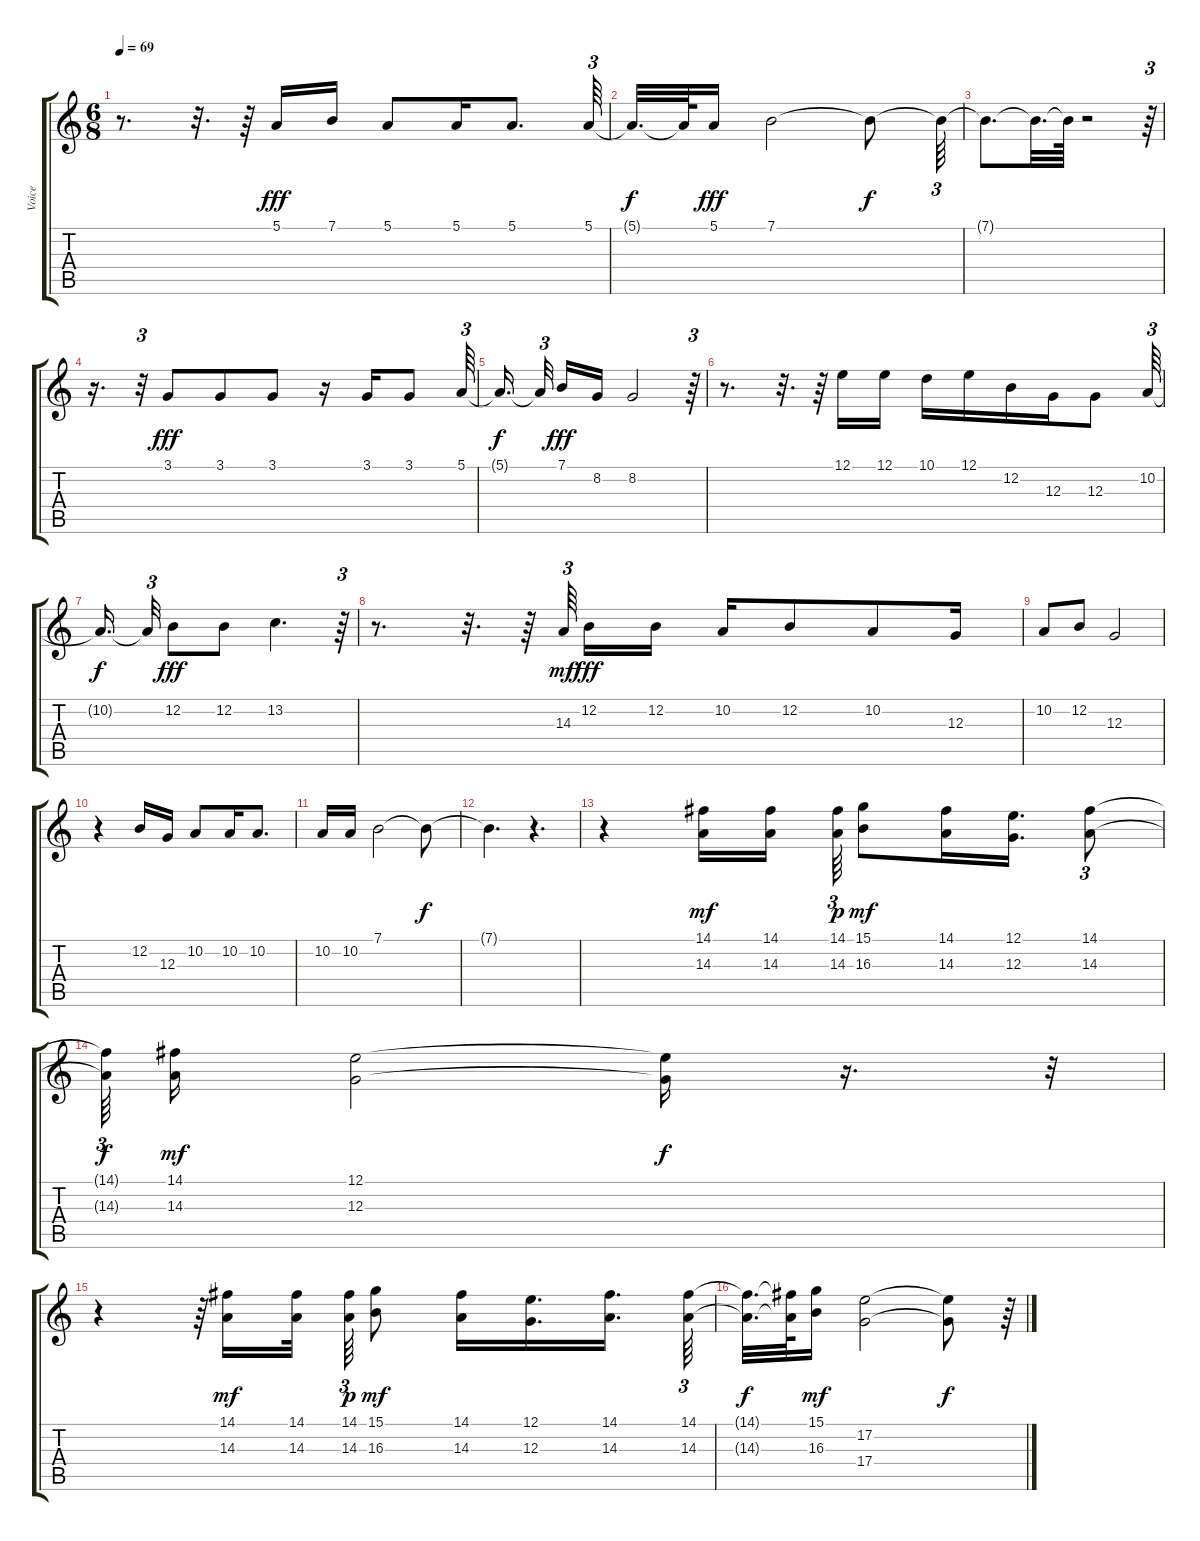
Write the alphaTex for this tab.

\track ("Voice" "Voice") {instrument pad1newage}
\staff {score tabs}
\tuning (E4 B3 G3 D3 A2 E2) {hide}
\ts (6 8)
\tempo 69
\clef g2
\ks c
r.8{d dy f} r.32{d} r.64 5.1.16{dy fff} 7.1.16 5.1.8 5.1.16 5.1.8{d} 5.1.64{tu (3 2)} |
5.1{t}.32{d dy f} 5.1{t}.64 5.1.16{dy fff} 7.1.2 7.1{t}.8{dy f} 7.1{t}.64{tu (3 2)} |
7.1{t}.8{d} 7.1{t}.32{d} 7.1{t}.64 r.2 r.64{tu (3 2)} |
r.16{d} r.32{tu (3 2)} 3.1.8{dy fff} 3.1.8 3.1.8 r.16 3.1.16 3.1.8 5.1.64{tu (3 2)} |
5.1{t}.16{d dy f beam splitsecondary} 5.1{t}.32{tu (3 2) beam splitsecondary} 7.1.16{dy fff} 8.2.16 8.2.2 r.64{tu (3 2)} |
r.8{d} r.32{d} r.64 12.1.16 12.1.16 10.1.16 12.1.16 12.2.16 12.3.16 12.3.8 10.2.64{tu (3 2)} |
10.2{t}.16{d dy f beam splitsecondary} 10.2{t}.32{tu (3 2)} 12.2.8{dy fff} 12.2.8 13.2.4{d} r.64{tu (3 2)} |
r.8{d} r.32{d} r.64 14.3.64{tu (3 2) dy mf beam splitsecondary} 12.2.16{dy fff} 12.2.16 10.2.16 12.2.8 10.2.8 12.3.16 |
10.2.8 12.2.8 12.3.2 |
r.4 12.2.16 12.3.16 10.2.8 10.2.16 10.2.8{d} |
10.2.16 10.2.16 7.1.2 7.1{t}.8{dy f} |
7.1{t}.4{d} r.4{d} |
r.4 (14.1 14.3).16{dy mf} (14.1 14.3).16 (14.1 14.3).64{tu (3 2) dy p} (15.1 16.3).8{dy mf} (14.1 14.3).16 (12.1 12.3).16{d} (14.1 14.3).8{tu (3 2)} |
(14.1{t} 14.3{t}).64{tu (3 2) dy f} (14.1 14.3).16{dy mf} (12.1 12.3).2 (12.1{t} 12.3{t}).16{dy f} r.16{d} r.32{tu (3 2)} |
r.4 r.64{tu (3 2)} (14.1 14.3).16{dy mf} (14.1 14.3).32{beam splitsecondary} (14.1 14.3).64{tu (3 2) dy p} (15.1 16.3).8{dy mf} (14.1 14.3).16 (12.1 12.3).16{d} (14.1 14.3).16{d beam splitsecondary} (14.1 14.3).64{tu (3 2)} |
(14.1{t} 14.3{t}).32{d dy f} (14.1{t} 14.3{t}).64 (15.1 16.3).16{dy mf} (17.2 17.4).2 (17.2{t} 17.4{t}).8{dy f} r.64{tu (3 2)}
